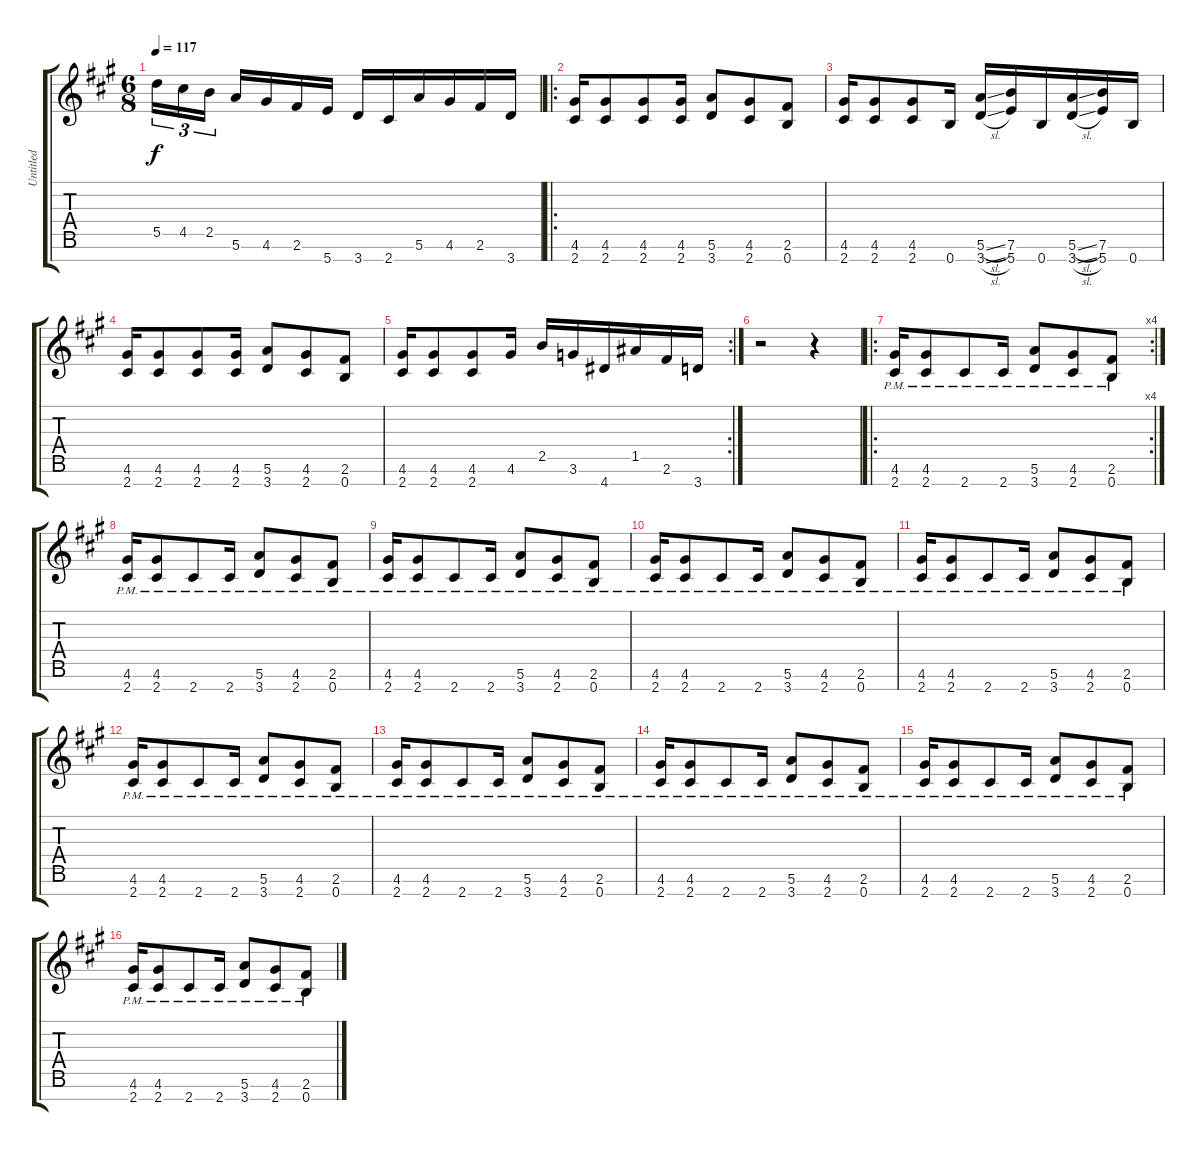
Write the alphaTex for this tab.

\track ("Untitled" "Untitled") {instrument distortionguitar}
\staff {score tabs}
\tuning (E4 B3 G3 D3 A2 E2 B1) {hide}
\ts (6 8)
\tempo 117
\clef g2
\ks a
5.5.16{tu (3 2) ot 8vb dy f} 4.5.16{tu (3 2) ot 8vb} 2.5.16{tu (3 2) ot 8vb beam splitsecondary} 5.6.16{ot 8vb} 4.6.16{ot 8vb} 2.6.16{ot 8vb} 5.7.16{ot 8vb} 3.7.16{ot 8vb} 2.7.16{ot 8vb} 5.6.16{ot 8vb} 4.6.16{ot 8vb} 2.6.16{ot 8vb} 3.7.16{ot 8vb} |
\ro
(4.6 2.7).16{ot 8vb} (4.6 2.7).8{ot 8vb} (4.6 2.7).8{ot 8vb} (4.6 2.7).16{ot 8vb} (5.6 3.7).8{ot 8vb} (4.6 2.7).8{ot 8vb} (2.6 0.7).8{ot 8vb} |
(4.6 2.7).16{ot 8vb} (4.6 2.7).8{ot 8vb} (4.6 2.7).8{ot 8vb} 0.7.16{ot 8vb} (5.6{sl} 3.7{sl}).16{ot 8vb} (7.6 5.7).16{ot 8vb} 0.7.16{ot 8vb} (5.6{sl} 3.7{sl}).16{ot 8vb} (7.6 5.7).16{ot 8vb} 0.7.16{ot 8vb} |
(4.6 2.7).16{ot 8vb} (4.6 2.7).8{ot 8vb} (4.6 2.7).8{ot 8vb} (4.6 2.7).16{ot 8vb} (5.6 3.7).8{ot 8vb} (4.6 2.7).8{ot 8vb} (2.6 0.7).8{ot 8vb} |
\rc 2
(4.6 2.7).16{ot 8vb} (4.6 2.7).8{ot 8vb} (4.6 2.7).8{ot 8vb} 4.6.16{ot 8vb} 2.5.16{ot 8vb} 3.6.16{ot 8vb} 4.7.16{ot 8vb} 1.5.16{ot 8vb} 2.6.16{ot 8vb} 3.7.16{ot 8vb} |
r.2 r.4 |
\ro
\rc 4
(4.6{pm} 2.7{pm}).16{ot 8vb} (4.6{pm} 2.7{pm}).8{ot 8vb} 2.7{pm}.8{ot 8vb} 2.7{pm}.16{ot 8vb} (5.6{pm} 3.7{pm}).8{ot 8vb} (4.6{pm} 2.7{pm}).8{ot 8vb} (2.6{pm} 0.7{pm}).8{ot 8vb} |
(4.6{pm} 2.7{pm}).16{ot 8vb} (4.6{pm} 2.7{pm}).8{ot 8vb} 2.7{pm}.8{ot 8vb} 2.7{pm}.16{ot 8vb} (5.6{pm} 3.7{pm}).8{ot 8vb} (4.6{pm} 2.7{pm}).8{ot 8vb} (2.6{pm} 0.7{pm}).8{ot 8vb} |
(4.6{pm} 2.7{pm}).16{ot 8vb} (4.6{pm} 2.7{pm}).8{ot 8vb} 2.7{pm}.8{ot 8vb} 2.7{pm}.16{ot 8vb} (5.6{pm} 3.7{pm}).8{ot 8vb} (4.6{pm} 2.7{pm}).8{ot 8vb} (2.6{pm} 0.7{pm}).8{ot 8vb} |
(4.6{pm} 2.7{pm}).16{ot 8vb} (4.6{pm} 2.7{pm}).8{ot 8vb} 2.7{pm}.8{ot 8vb} 2.7{pm}.16{ot 8vb} (5.6{pm} 3.7{pm}).8{ot 8vb} (4.6{pm} 2.7{pm}).8{ot 8vb} (2.6{pm} 0.7{pm}).8{ot 8vb} |
(4.6{pm} 2.7{pm}).16{ot 8vb} (4.6{pm} 2.7{pm}).8{ot 8vb} 2.7{pm}.8{ot 8vb} 2.7{pm}.16{ot 8vb} (5.6{pm} 3.7{pm}).8{ot 8vb} (4.6{pm} 2.7{pm}).8{ot 8vb} (2.6{pm} 0.7{pm}).8{ot 8vb} |
(4.6{pm} 2.7{pm}).16{ot 8vb} (4.6{pm} 2.7{pm}).8{ot 8vb} 2.7{pm}.8{ot 8vb} 2.7{pm}.16{ot 8vb} (5.6{pm} 3.7{pm}).8{ot 8vb} (4.6{pm} 2.7{pm}).8{ot 8vb} (2.6{pm} 0.7{pm}).8{ot 8vb} |
(4.6{pm} 2.7{pm}).16{ot 8vb} (4.6{pm} 2.7{pm}).8{ot 8vb} 2.7{pm}.8{ot 8vb} 2.7{pm}.16{ot 8vb} (5.6{pm} 3.7{pm}).8{ot 8vb} (4.6{pm} 2.7{pm}).8{ot 8vb} (2.6{pm} 0.7{pm}).8{ot 8vb} |
(4.6{pm} 2.7{pm}).16{ot 8vb} (4.6{pm} 2.7{pm}).8{ot 8vb} 2.7{pm}.8{ot 8vb} 2.7{pm}.16{ot 8vb} (5.6{pm} 3.7{pm}).8{ot 8vb} (4.6{pm} 2.7{pm}).8{ot 8vb} (2.6{pm} 0.7{pm}).8{ot 8vb} |
(4.6{pm} 2.7{pm}).16{ot 8vb} (4.6{pm} 2.7{pm}).8{ot 8vb} 2.7{pm}.8{ot 8vb} 2.7{pm}.16{ot 8vb} (5.6{pm} 3.7{pm}).8{ot 8vb} (4.6{pm} 2.7{pm}).8{ot 8vb} (2.6{pm} 0.7{pm}).8{ot 8vb} |
(4.6{pm} 2.7{pm}).16{ot 8vb} (4.6{pm} 2.7{pm}).8{ot 8vb} 2.7{pm}.8{ot 8vb} 2.7{pm}.16{ot 8vb} (5.6{pm} 3.7{pm}).8{ot 8vb} (4.6{pm} 2.7{pm}).8{ot 8vb} (2.6{pm} 0.7{pm}).8{ot 8vb}
